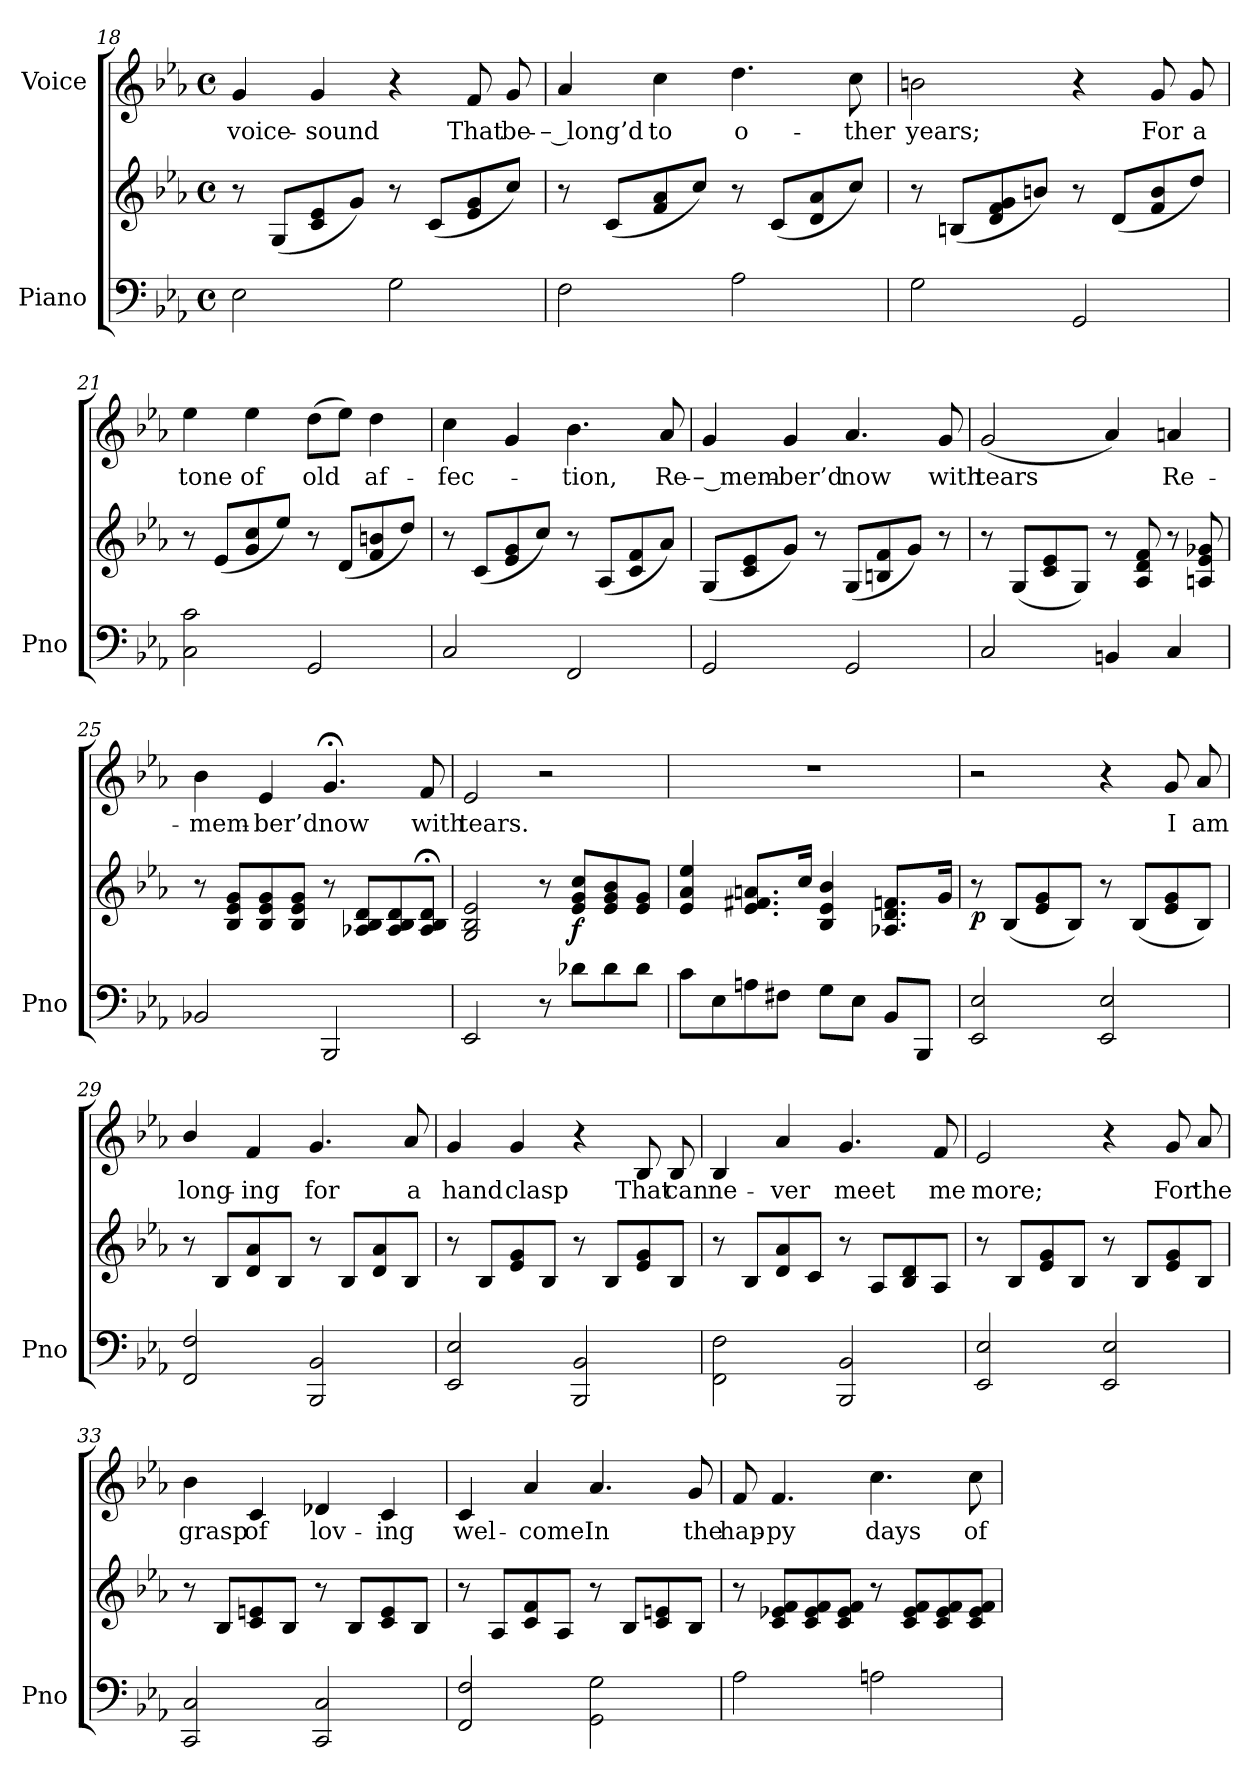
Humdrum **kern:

**kern	**kern	**dynam	**kern	**text
*part2	*part2	*part2	*part1	*part1
*staff3	*staff2	*staff2/3	*staff1	*staff1
*I"Piano	*	*	*I"Voice	*
*I'Pno	*	*	*	*
!!LO:LB:g=z
*clefF4	*clefG2	*	*clefG2	*
*k[b-e-a-]	*k[b-e-a-]	*	*k[b-e-a-]	*
*M4/4	*M4/4	*	*M4/4	*
*met(c)	*met(c)	*	*met(c)	*
=18	=18	=18	=18	=18
!	!	!	!	!LO:LY:b
2E-\	8r	.	4g/	voice-
.	(8G/L	.	.	.
!	!	!	!	!LO:LY:b
.	8c/ 8e-/	.	4g/	-sound
.	8g/J)	.	.	.
2G\	8r	.	4r	.
.	(8c/L	.	.	.
!	!	!	!	!LO:LY:b
.	8e-/ 8g/	.	8f/	That
!	!	!	!	!LO:LY:b
.	8cc/J)	.	8g/	be-
!!LO:LB:g=z
=19	=19	=19	=19	=19
!	!	!	!	!LO:LY:b
2F\	8r	.	4a-/	-– long’d
.	(8c/L	.	.	.
!	!	!	!	!LO:LY:b
.	8f/ 8a-/	.	4cc\	to
.	8cc/J)	.	.	.
!	!	!	!	!LO:LY:b
2A-\	8r	.	4.dd\	o-
.	(8c/L	.	.	.
.	8d/ 8a-/	.	.	.
!	!	!	!	!LO:LY:b
.	8cc/J)	.	8cc\	-ther
=20	=20	=20	=20	=20
!	!	!	!	!LO:LY:b
2G\	8r	.	2bn\	years;
.	(8Bn/L	.	.	.
.	8d/ 8f/ 8g/	.	.	.
.	8bn/J)	.	.	.
2GG/	8r	.	4r	.
.	(8d/L	.	.	.
!	!	!	!	!LO:LY:b
.	8f/ 8b/	.	8g/	For
!	!	!	!	!LO:LY:b
.	8dd/J)	.	8g/	a
=21	=21	=21	=21	=21
!	!	!	!	!LO:LY:b
2C\ 2c\	8r	.	4ee-\	tone
.	(8e-/L	.	.	.
!	!	!	!	!LO:LY:b
.	8g/ 8cc/	.	4ee-\	of
.	8ee-/J)	.	.	.
!	!	!	!	!LO:LY:b
2GG/	8r	.	(8dd\L	old
.	(8d/L	.	8ee-\J)	.
!	!	!	!	!LO:LY:b
.	8f/ 8bn/	.	4dd\	af-
.	8dd/J)	.	.	.
!!LO:PB:g=z
=22	=22	=22	=22	=22
!	!	!	!	!LO:LY:b
2C/	8r	.	4cc\	-fec-
.	(8c/L	.	.	.
.	8e-/ 8g/	.	4g/	.
.	8cc/J)	.	.	.
!	!	!	!	!LO:LY:b
2FF/	8r	.	4.b-\	-tion,
.	(8A-/L	.	.	.
.	8c/ 8f/	.	.	.
!	!	!	!	!LO:LY:b
.	8a-/J)	.	8a-/	Re-
!!LO:LB:g=z
=23	=23	=23	=23	=23
!	!	!	!	!LO:LY:b
2GG/	(8G/L	.	4g/	-– mem-
.	8c/ 8e-/	.	.	.
!	!	!	!	!LO:LY:b
.	8g/J)	.	4g/	-ber’d
.	8r	.	.	.
!	!	!	!	!LO:LY:b
2GG/	(8G/L	.	4.a-/	now
.	8Bn/ 8f/	.	.	.
.	8g/J)	.	.	.
!	!	!	!	!LO:LY:b
.	8r	.	8g/	with
=24	=24	=24	=24	=24
!	!	!	!	!LO:LY:b
2C/	8r	.	(2g/	tears
.	(8G/L	.	.	.
.	8c/ 8e-/	.	.	.
.	8G/J)	.	.	.
4BBn/	8r	.	4a-/)	.
.	8A-/ 8d/ 8f/	.	.	.
!	!	!	!	!LO:LY:b
4C/	8r	.	4an/	Re-
.	8An/ 8e-/ 8g-X/	.	.	.
=25	=25	=25	=25	=25
!	!	!	!	!LO:LY:b
2BB-X/	8r	.	4b-\	-mem-
.	8B-/ 8e-/ 8g/L	.	.	.
!	!	!	!	!LO:LY:b
.	8B-/ 8e-/ 8g/	.	4e-/	-ber’d
.	8B-/ 8e-/ 8g/J	.	.	.
!	!	!	!	!LO:LY:b
2BBB-/	8r	.	4.g;</	now
.	8A-X/ 8B-/ 8d/L	.	.	.
.	8A-/ 8B-/ 8d/	.	.	.
!	!	!	!	!LO:LY:b
.	8A-/;< 8B-/;< 8d/;<J	.	8f/	with
!!LO:LB:g=z
=26	=26	=26	=26	=26
!	!	!	!	!LO:LY:b
2EE-/	2G/ 2B-/ 2e-/	.	2e-/	tears.
8r	8r	.	2r	.
!	!	!LO:DY:b	!	!
8d-X\L	8e-/ 8g/ 8cc/L	f	.	.
8d-\	8e-/ 8g/ 8b-/	.	.	.
8d-\J	8e-/ 8g/J	.	.	.
!!LO:PB:g=z
=27	=27	=27	=27	=27
8c\L	4e-/ 4a-/ 4ee-/	.	1r	.
8E-\	.	.	.	.
8An\	8.e-/ 8.f#X/ 8.an/L	.	.	.
8F#X\J	.	.	.	.
.	16cc/Jk	.	.	.
8G\L	4B-/ 4e-/ 4b-/	.	.	.
8E-\J	.	.	.	.
8BB-/L	8.A-X/ 8.d/ 8.fn/L	.	.	.
8BBB-/J	.	.	.	.
.	16g/Jk	.	.	.
=28	=28	=28	=28	=28
!	!	!LO:DY:b	!	!
2EE-/ 2E-/	8r	p	2r	.
.	(8B-/L	.	.	.
.	8e-/ 8g/	.	.	.
.	8B-/J)	.	.	.
2EE-/ 2E-/	8r	.	4r	.
.	(8B-/L	.	.	.
!	!	!	!	!LO:LY:b
.	8e-/ 8g/	.	8g/	I
!	!	!	!	!LO:LY:b
.	8B-/J)	.	8a-/	am
=29	=29	=29	=29	=29
!	!	!	!	!LO:LY:b
2FF/ 2F/	8r	.	4b-/	long-
.	8B-/L	.	.	.
!	!	!	!	!LO:LY:b
.	8d/ 8a-/	.	4f/	-ing
.	8B-/J	.	.	.
!	!	!	!	!LO:LY:b
2BBB-/ 2BB-/	8r	.	4.g/	for
.	8B-/L	.	.	.
.	8d/ 8a-/	.	.	.
!	!	!	!	!LO:LY:b
.	8B-/J	.	8a-/	a
!!LO:LB:g=z
=30	=30	=30	=30	=30
!	!	!	!	!LO:LY:b
2EE-/ 2E-/	8r	.	4g/	hand
.	8B-/L	.	.	.
!	!	!	!	!LO:LY:b
.	8e-/ 8g/	.	4g/	clasp
.	8B-/J	.	.	.
2BBB-/ 2BB-/	8r	.	4r	.
.	8B-/L	.	.	.
!	!	!	!	!LO:LY:b
.	8e-/ 8g/	.	8B-/	That
!	!	!	!	!LO:LY:b
.	8B-/J	.	8B-/	can
=31	=31	=31	=31	=31
!	!	!	!	!LO:LY:b
2FF\ 2F\	8r	.	4B-/	ne-
.	8B-/L	.	.	.
!	!	!	!	!LO:LY:b
.	8d/ 8a-/	.	4a-/	-ver
.	8c/J	.	.	.
!	!	!	!	!LO:LY:b
2BBB-/ 2BB-/	8r	.	4.g/	meet
.	8A-/L	.	.	.
.	8B-/ 8d/	.	.	.
!	!	!	!	!LO:LY:b
.	8A-/J	.	8f/	me
=32	=32	=32	=32	=32
!	!	!	!	!LO:LY:b
2EE-/ 2E-/	8r	.	2e-/	more;
.	8B-/L	.	.	.
.	8e-/ 8g/	.	.	.
.	8B-/J	.	.	.
2EE-/ 2E-/	8r	.	4r	.
.	8B-/L	.	.	.
!	!	!	!	!LO:LY:b
.	8e-/ 8g/	.	8g/	For
!	!	!	!	!LO:LY:b
.	8B-/J	.	8a-/	the
!!LO:LB:g=z
=33	=33	=33	=33	=33
!	!	!	!	!LO:LY:b
2CC/ 2C/	8r	.	4b-\	grasp
.	8B-/L	.	.	.
!	!	!	!	!LO:LY:b
.	8c/ 8en/	.	4c/	of
.	8B-/J	.	.	.
!	!	!	!	!LO:LY:b
2CC/ 2C/	8r	.	4d-X/	lov-
.	8B-/L	.	.	.
!	!	!	!	!LO:LY:b
.	8c/ 8e/	.	4c/	-ing
.	8B-/J	.	.	.
=34	=34	=34	=34	=34
!	!	!	!	!LO:LY:b
2FF/ 2F/	8r	.	4c/	wel-
.	8A-/L	.	.	.
!	!	!	!	!LO:LY:b
.	8c/ 8f/	.	4a-/	-come
.	8A-/J	.	.	.
!	!	!	!	!LO:LY:b
2GG\ 2G\	8r	.	4.a-/	In
.	8B-/L	.	.	.
.	8c/ 8en/	.	.	.
!	!	!	!	!LO:LY:b
.	8B-/J	.	8g/	the
=35	=35	=35	=35	=35
!	!	!	!	!LO:LY:b
2A-\	8r	.	8f/	hap-
!	!	!	!	!LO:LY:b
.	8c/ 8e-X/ 8f/L	.	4.f/	-py
.	8c/ 8e-/ 8f/	.	.	.
.	8c/ 8e-/ 8f/J	.	.	.
!	!	!	!	!LO:LY:b
2An\	8r	.	4.cc\	days
.	8c/ 8e-/ 8f/L	.	.	.
.	8c/ 8e-/ 8f/	.	.	.
!	!	!	!	!LO:LY:b
.	8c/ 8e-/ 8f/J	.	8cc\	of
=	=	=	=	=
*-	*-	*-	*-	*-
